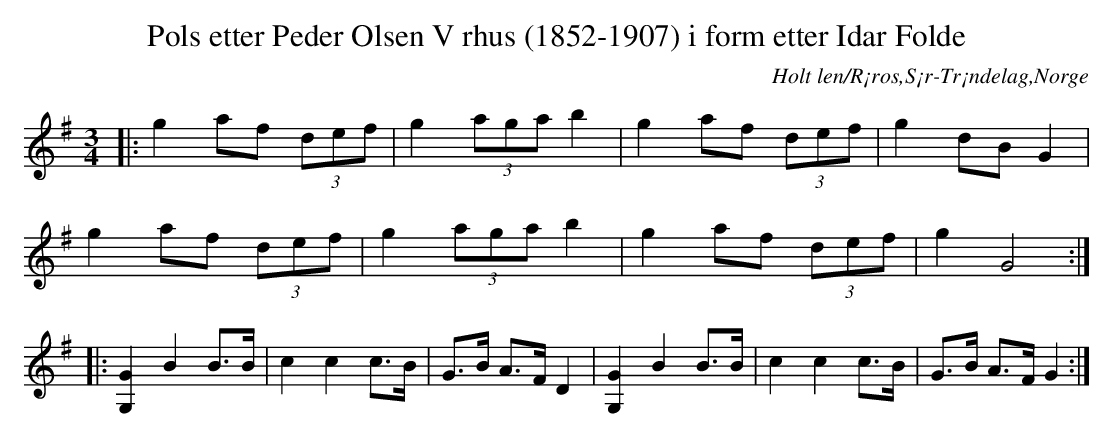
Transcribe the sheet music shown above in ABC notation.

X:1
T:Pols etter Peder Olsen V rhus (1852-1907) i form etter Idar Folde
O:Holt len/R¡ros,S¡r-Tr¡ndelag,Norge
M:3/4
L:1/8
K:G
|: g2 af (3def | g2 (3aga b2 | g2 af (3def | g2 dB G2 |
   g2 af (3def | g2 (3aga b2 | g2 af (3def | g2 G4 :|
|: [G,G]2B2 B>B  | c2 c2 c>B | G>B A>F D2 | [G,G]2B2 B>B  | c2 c2 c>B | G>B A>F G2 :|
